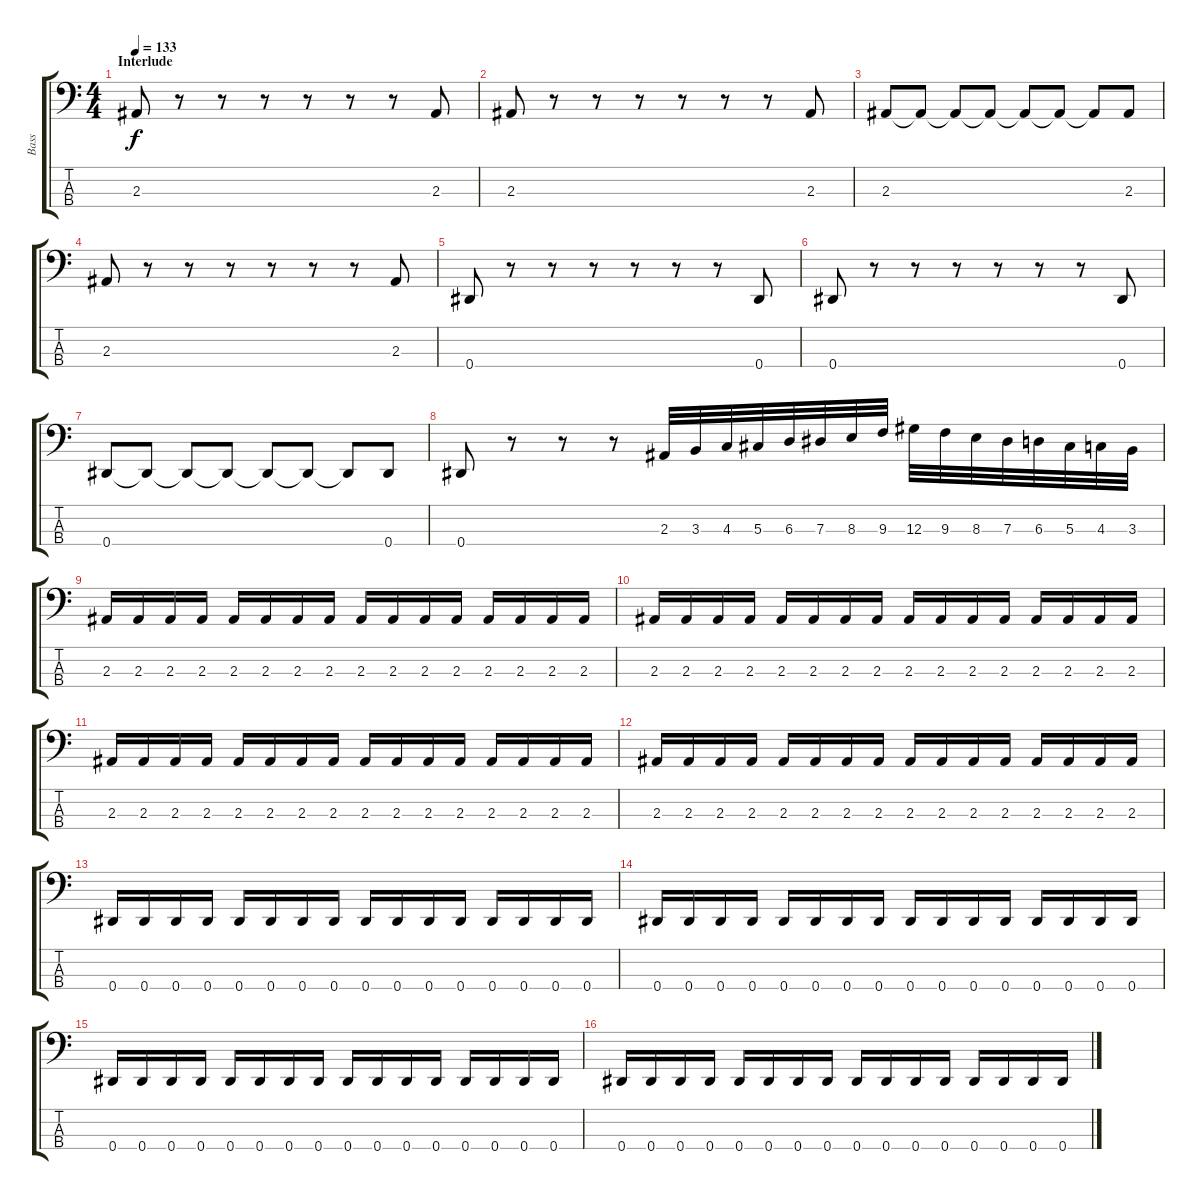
\track ("Bass" "Bass") {instrument electricbassfinger}
\staff {score tabs}
\tuning (Gb2 Db2 Ab1 Eb1) {hide}
\ts (4 4)
\section ("" "Interlude")
\tempo 133
\clef f4
\ks c
2.3.8{dy f} r.8 r.8 r.8 r.8 r.8 r.8 2.3.8 |
2.3.8 r.8 r.8 r.8 r.8 r.8 r.8 2.3.8 |
2.3.8 2.3{t}.8 2.3{t}.8 2.3{t}.8 2.3{t}.8 2.3{t}.8 2.3{t}.8 2.3.8 |
2.3.8 r.8 r.8 r.8 r.8 r.8 r.8 2.3.8 |
0.4.8 r.8 r.8 r.8 r.8 r.8 r.8 0.4.8 |
0.4.8 r.8 r.8 r.8 r.8 r.8 r.8 0.4.8 |
0.4.8 0.4{t}.8 0.4{t}.8 0.4{t}.8 0.4{t}.8 0.4{t}.8 0.4{t}.8 0.4.8 |
0.4.8 r.8 r.8 r.8 2.3.32 3.3.32 4.3.32 5.3.32 6.3.32 7.3.32 8.3.32 9.3.32 12.3.32 9.3.32 8.3.32 7.3.32 6.3.32 5.3.32 4.3.32 3.3.32 |
2.3.16 2.3.16 2.3.16 2.3.16 2.3.16 2.3.16 2.3.16 2.3.16 2.3.16 2.3.16 2.3.16 2.3.16 2.3.16 2.3.16 2.3.16 2.3.16 |
2.3.16 2.3.16 2.3.16 2.3.16 2.3.16 2.3.16 2.3.16 2.3.16 2.3.16 2.3.16 2.3.16 2.3.16 2.3.16 2.3.16 2.3.16 2.3.16 |
2.3.16 2.3.16 2.3.16 2.3.16 2.3.16 2.3.16 2.3.16 2.3.16 2.3.16 2.3.16 2.3.16 2.3.16 2.3.16 2.3.16 2.3.16 2.3.16 |
2.3.16 2.3.16 2.3.16 2.3.16 2.3.16 2.3.16 2.3.16 2.3.16 2.3.16 2.3.16 2.3.16 2.3.16 2.3.16 2.3.16 2.3.16 2.3.16 |
0.4.16 0.4.16 0.4.16 0.4.16 0.4.16 0.4.16 0.4.16 0.4.16 0.4.16 0.4.16 0.4.16 0.4.16 0.4.16 0.4.16 0.4.16 0.4.16 |
0.4.16 0.4.16 0.4.16 0.4.16 0.4.16 0.4.16 0.4.16 0.4.16 0.4.16 0.4.16 0.4.16 0.4.16 0.4.16 0.4.16 0.4.16 0.4.16 |
0.4.16 0.4.16 0.4.16 0.4.16 0.4.16 0.4.16 0.4.16 0.4.16 0.4.16 0.4.16 0.4.16 0.4.16 0.4.16 0.4.16 0.4.16 0.4.16 |
0.4.16 0.4.16 0.4.16 0.4.16 0.4.16 0.4.16 0.4.16 0.4.16 0.4.16 0.4.16 0.4.16 0.4.16 0.4.16 0.4.16 0.4.16 0.4.16
